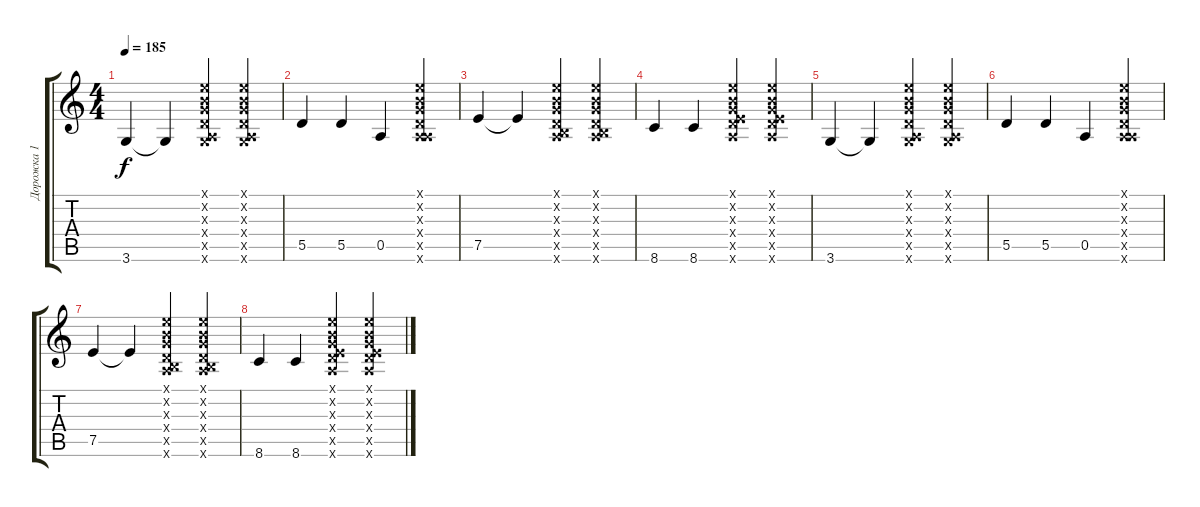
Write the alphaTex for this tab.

\track ("Дорожка 1" "Дорожка 1") {instrument acousticguitarsteel}
\staff {score tabs}
\tuning (E4 B3 G3 D3 A2 E2) {hide}
\ts (4 4)
\tempo 185
\clef g2
\ks c
3.6.4{dy f} 3.6{t}.4 (0.1{x} 0.2{x} 0.3{x} 0.4{x} 0.5{x} 3.6{x}).4 (0.1{x} 0.2{x} 0.3{x} 0.4{x} 0.5{x} 3.6{x}).4 |
5.5.4 5.5.4 0.5.4 (0.1{x} 0.2{x} 0.3{x} 0.4{x} 0.5{x} 5.6{x}).4 |
7.5.4 7.5{t}.4 (0.1{x} 0.2{x} 0.3{x} 0.4{x} 0.5{x} 7.6{x}).4 (0.1{x} 0.2{x} 0.3{x} 0.4{x} 0.5{x} 7.6{x}).4 |
8.6.4 8.6.4 (0.1{x} 0.2{x} 0.3{x} 0.4{x} 0.5{x} 12.6{x}).4 (0.1{x} 0.2{x} 0.3{x} 0.4{x} 0.5{x} 12.6{x}).4 |
3.6.4 3.6{t}.4 (0.1{x} 0.2{x} 0.3{x} 0.4{x} 0.5{x} 3.6{x}).4 (0.1{x} 0.2{x} 0.3{x} 0.4{x} 0.5{x} 3.6{x}).4 |
5.5.4 5.5.4 0.5.4 (0.1{x} 0.2{x} 0.3{x} 0.4{x} 0.5{x} 5.6{x}).4 |
7.5.4 7.5{t}.4 (0.1{x} 0.2{x} 0.3{x} 0.4{x} 0.5{x} 7.6{x}).4 (0.1{x} 0.2{x} 0.3{x} 0.4{x} 0.5{x} 7.6{x}).4 |
8.6.4 8.6.4 (0.1{x} 0.2{x} 0.3{x} 0.4{x} 0.5{x} 12.6{x}).4 (0.1{x} 0.2{x} 0.3{x} 0.4{x} 0.5{x} 12.6{x}).4
